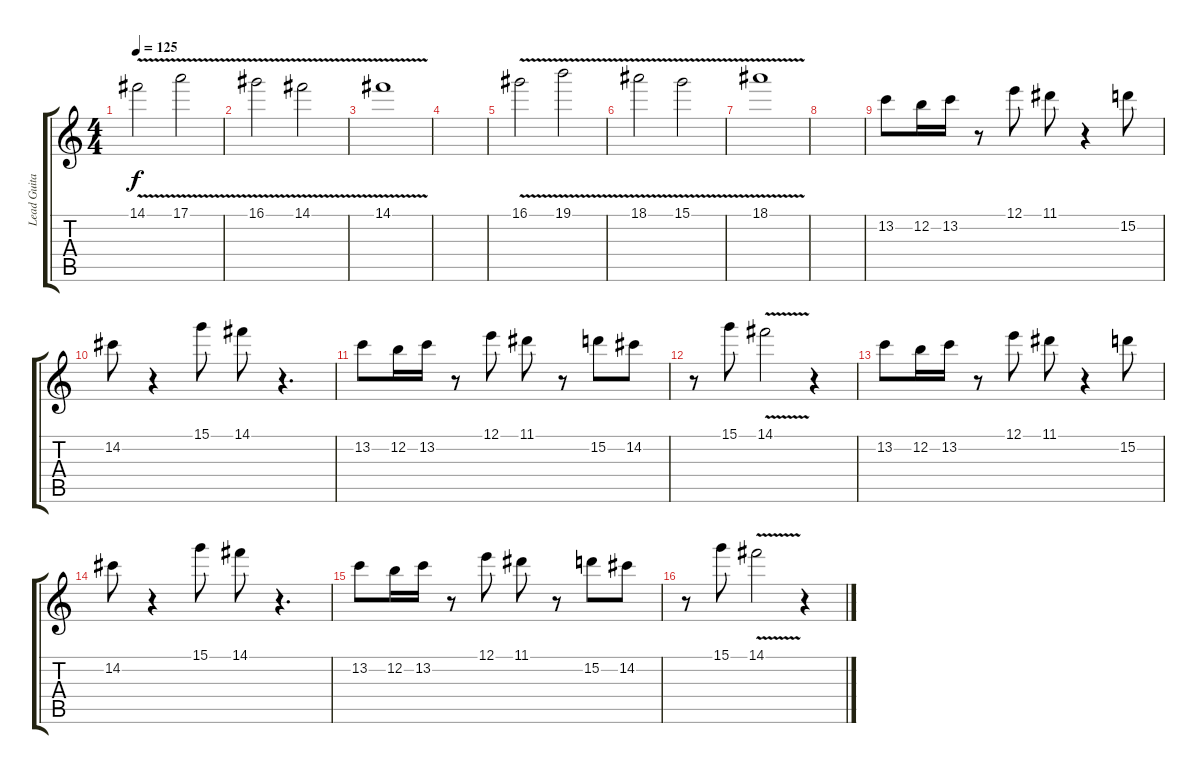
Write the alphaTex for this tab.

\track ("Lead Guitar 1" "Lead Guita") {instrument overdrivenguitar}
\staff {score tabs}
\tuning (E4 B3 G3 D3 A2 E2) {hide}
\ts (4 4)
\tempo 125
\clef g2
\ks c
14.1{v}.2{dy f} 17.1{v}.2 |
16.1{v}.2 14.1{v}.2 |
14.1{v}.1 |
|
16.1{v}.2 19.1{v}.2 |
18.1{v}.2 15.1{v}.2 |
18.1{v}.1 |
|
13.2.8 12.2.16 13.2.16 r.8 12.1.8 11.1.8 r.4 15.2.8 |
14.2.8 r.4 15.1.8 14.1.8 r.4{d} |
13.2.8 12.2.16 13.2.16 r.8 12.1.8 11.1.8 r.8 15.2.8 14.2.8 |
r.8 15.1.8 14.1{v}.2 r.4 |
13.2.8 12.2.16 13.2.16 r.8 12.1.8 11.1.8 r.4 15.2.8 |
14.2.8 r.4 15.1.8 14.1.8 r.4{d} |
13.2.8 12.2.16 13.2.16 r.8 12.1.8 11.1.8 r.8 15.2.8 14.2.8 |
r.8 15.1.8 14.1{v}.2 r.4
